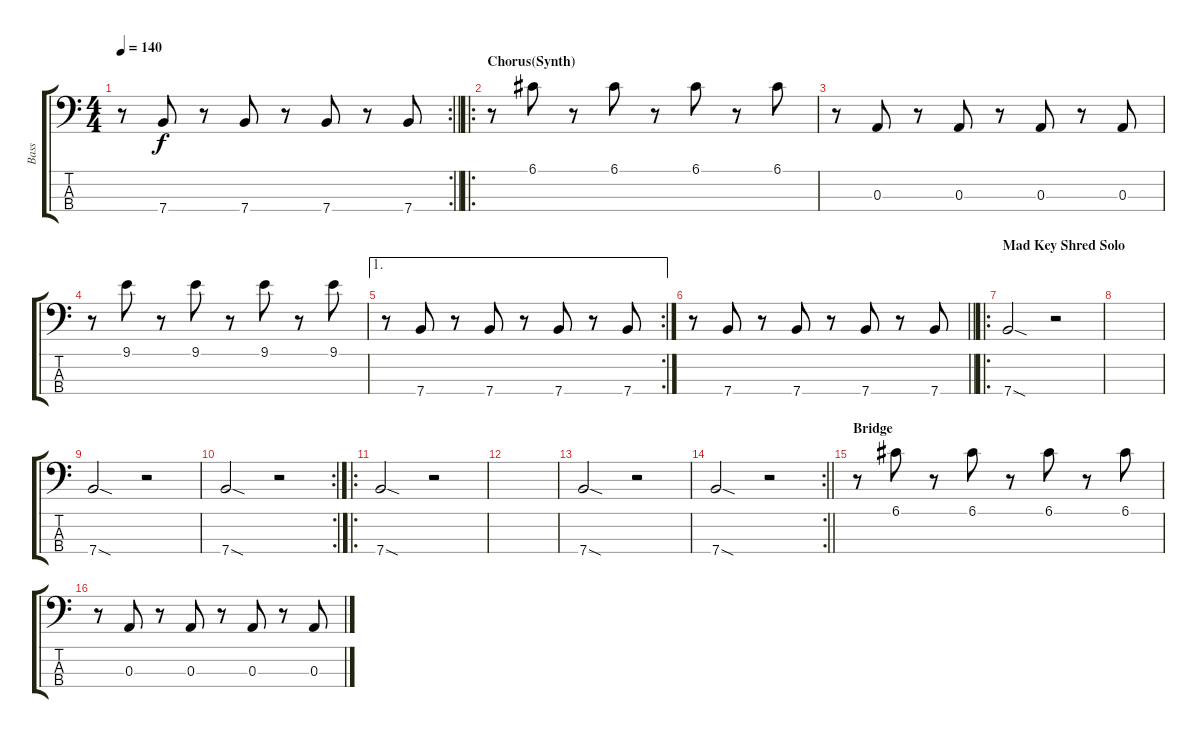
\track ("Bass" "Bass") {instrument electricbasspick}
\staff {score tabs}
\tuning (G2 D2 A1 E1) {hide}
\rc 2
\ts (4 4)
\tempo 140
\clef f4
\barLineRight lightlight
\ks c
r.8{dy f} 7.4.8 r.8 7.4.8 r.8 7.4.8 r.8 7.4.8 |
\ro
\section ("" "Chorus(Synth)")
r.8 6.1.8 r.8 6.1.8 r.8 6.1.8 r.8 6.1.8 |
r.8 0.3.8 r.8 0.3.8 r.8 0.3.8 r.8 0.3.8 |
r.8 9.1.8 r.8 9.1.8 r.8 9.1.8 r.8 9.1.8 |
\ae 1
\rc 2
r.8 7.4.8 r.8 7.4.8 r.8 7.4.8 r.8 7.4.8 |
\barLineRight lightlight
r.8 7.4.8 r.8 7.4.8 r.8 7.4.8 r.8 7.4.8 |
\ro
\section ("" "Mad Key Shred Solo")
7.4{sod}.2 r.2 |
|
7.4{sod}.2 r.2 |
\rc 2
7.4{sod}.2 r.2 |
\ro
7.4{sod}.2 r.2 |
|
7.4{sod}.2 r.2 |
\rc 2
\barLineRight lightlight
7.4{sod}.2 r.2 |
\section ("" "Bridge")
r.8 6.1.8 r.8 6.1.8 r.8 6.1.8 r.8 6.1.8 |
r.8 0.3.8 r.8 0.3.8 r.8 0.3.8 r.8 0.3.8
